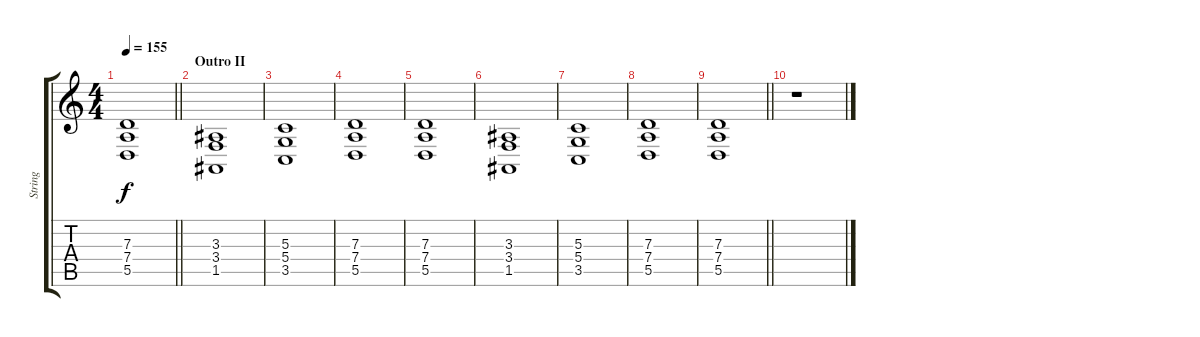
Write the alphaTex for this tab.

\track ("String" "String") {instrument synthstrings1}
\staff {score tabs}
\tuning (E4 B3 G3 D3 A2 E2) {hide}
\ts (4 4)
\tempo 155
\clef g2
\barLineRight lightlight
\ks c
(7.3 7.4 5.5).1{dy f} |
\section ("" "Outro II")
(3.3 3.4 1.5).1 |
(5.3 5.4 3.5).1 |
(7.3 7.4 5.5).1 |
(7.3 7.4 5.5).1 |
(3.3 3.4 1.5).1 |
(5.3 5.4 3.5).1 |
(7.3 7.4 5.5).1 |
\barLineRight lightlight
(7.3 7.4 5.5).1 |
r.1
